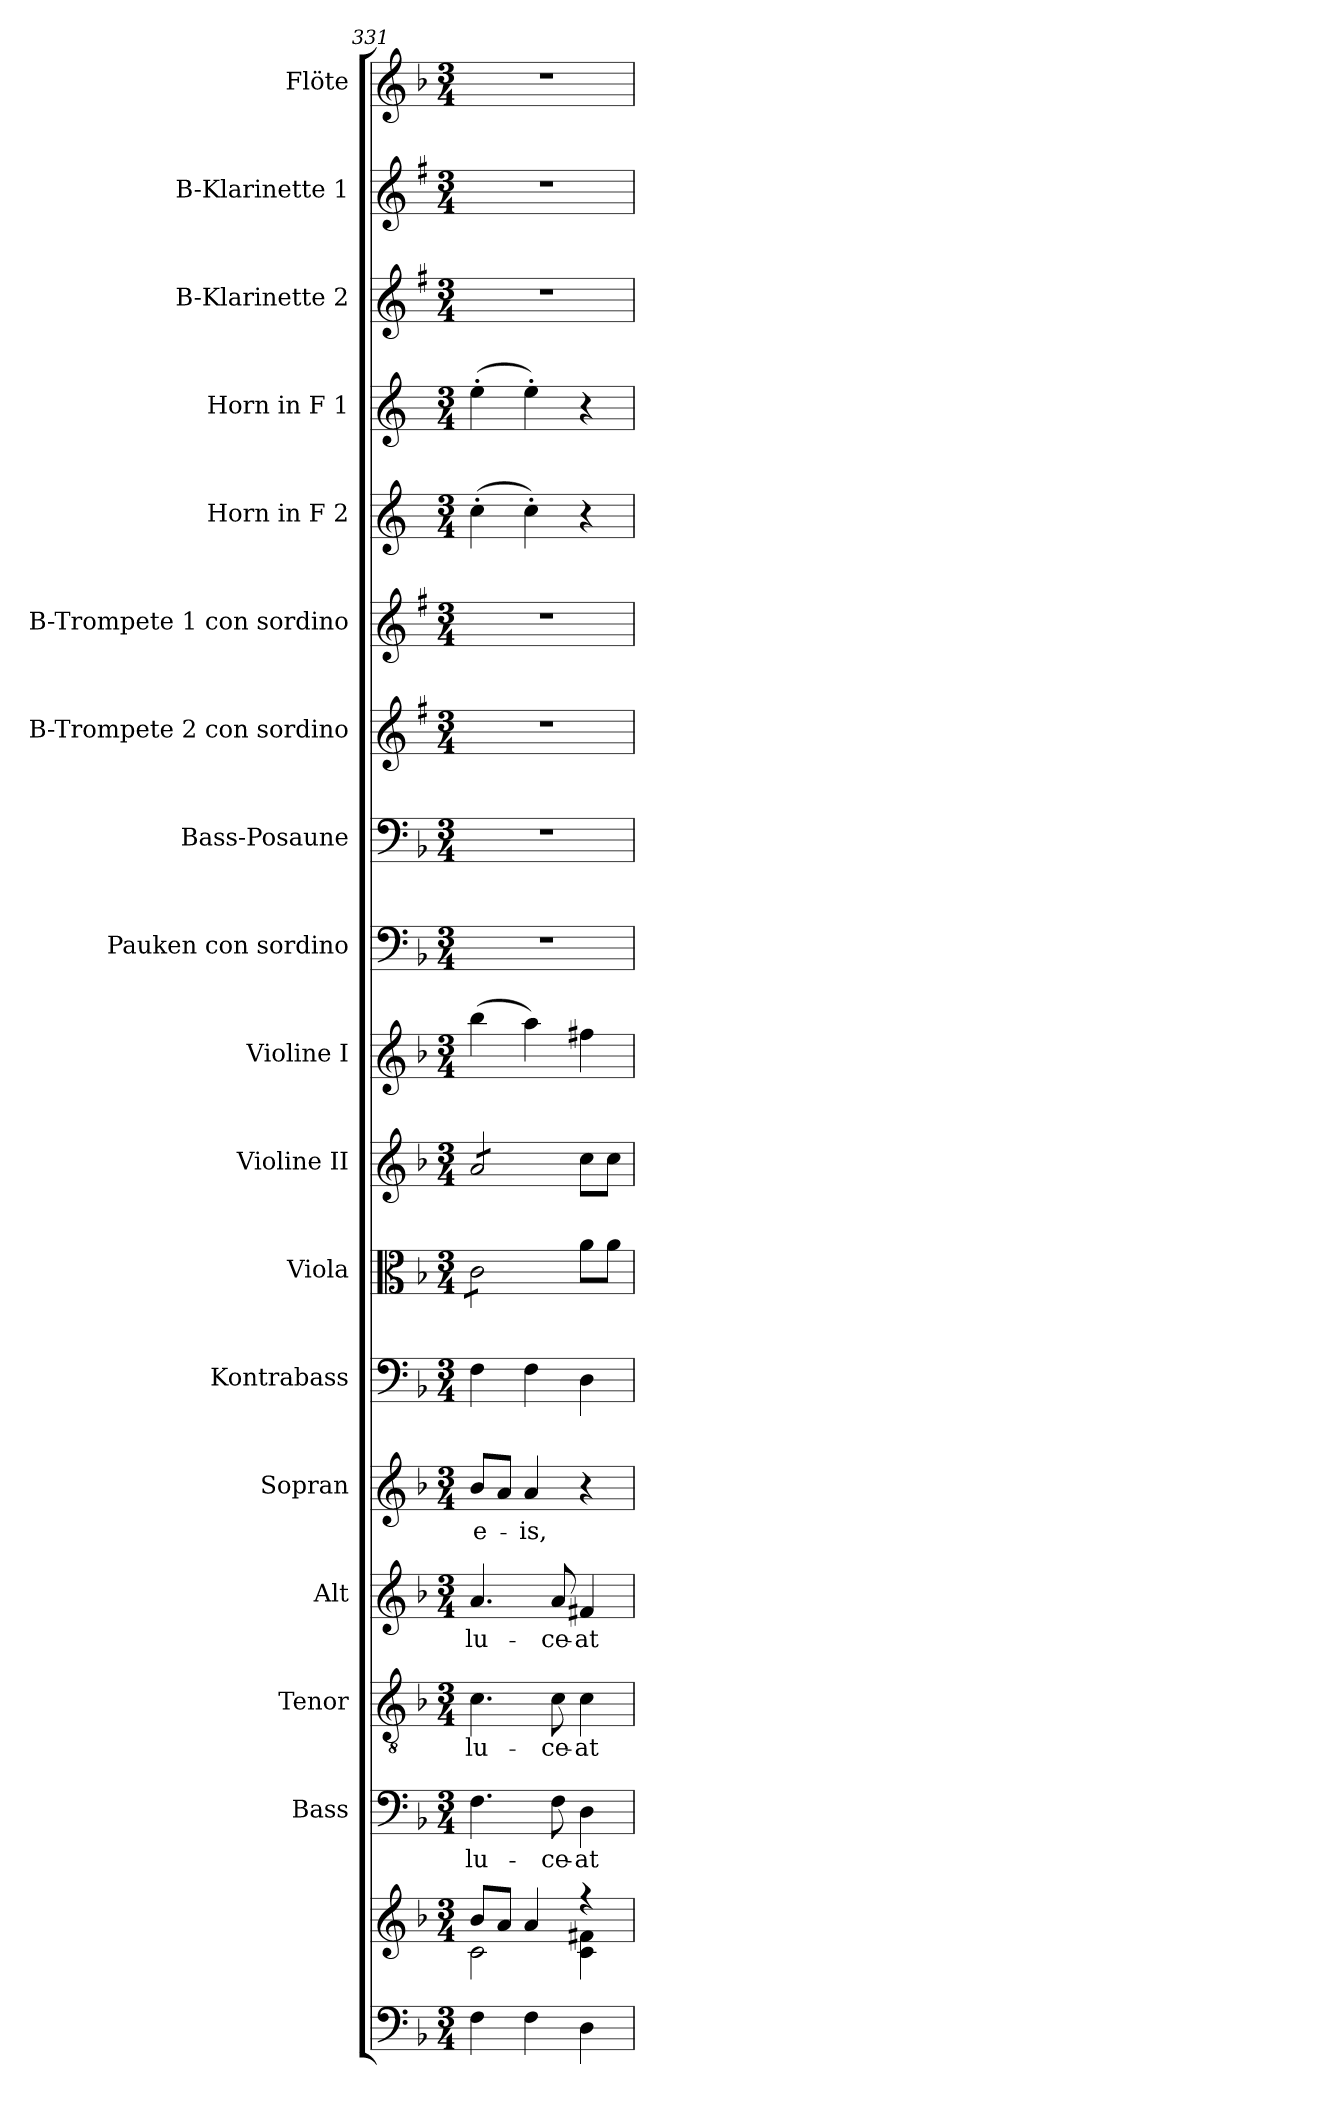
**kern	**kern	**kern	**text	**kern	**text	**kern	**text	**kern	**text	**kern	**kern	**kern	**kern	**kern	**kern	**kern	**kern	**kern	**kern	**kern	**kern	**kern
*part18	*part18	*part17	*part17	*part16	*part16	*part15	*part15	*part14	*part14	*part13	*part12	*part11	*part10	*part9	*part8	*part7	*part6	*part5	*part4	*part3	*part2	*part1
*staff19	*staff18	*staff17	*staff17	*staff16	*staff16	*staff15	*staff15	*staff14	*staff14	*staff13	*staff12	*staff11	*staff10	*staff9	*staff8	*staff7	*staff6	*staff5	*staff4	*staff3	*staff2	*staff1
*	*	*I"Bass	*	*I"Tenor	*	*I"Alt	*	*I"Sopran	*	*I"Kontrabass	*I"Viola	*I"Violine II	*I"Violine I	*I"Pauken con sordino	*I"Bass-Posaune	*I"B-Trompete 2 con sordino	*I"B-Trompete 1 con sordino	*I"Horn in F 2	*I"Horn in F 1	*I"B-Klarinette 2	*I"B-Klarinette 1	*I"Flöte
*	*	*I'B.	*	*I'T.	*	*I'A.	*	*I'S.	*	*I'Kb.	*I'Vla.	*I'Vl. II	*I'Vl. I	*I'Pk.	*I'B. Pos.	*I'B Trp. 2	*I'B Trp. 1	*	*	*I'B Kl. 2	*I'B Kl. 1	*I'Fl.
*clefF4	*clefG2	*clefF4	*	*clefGv2	*	*clefG2	*	*clefG2	*	*clefF4	*clefC3	*clefG2	*clefG2	*clefF4	*clefF4	*clefG2	*clefG2	*clefG2	*clefG2	*clefG2	*clefG2	*clefG2
*	*	*	*	*	*	*	*	*	*	*ITrd7c12	*	*	*	*	*	*ITrd1c2	*ITrd1c2	*ITrd4c7	*ITrd4c7	*ITrd1c2	*ITrd1c2	*
*k[b-]	*k[b-]	*k[b-]	*	*k[b-]	*	*k[b-]	*	*k[b-]	*	*k[b-]	*k[b-]	*k[b-]	*k[b-]	*k[b-]	*k[b-]	*k[b-]	*k[b-]	*k[b-]	*k[b-]	*k[b-]	*k[b-]	*k[b-]
*F:	*F:	*F:	*	*F:	*	*F:	*	*F:	*	*F:	*F:	*F:	*F:	*F:	*F:	*F:	*F:	*F:	*F:	*F:	*F:	*F:
*M3/4	*M3/4	*M3/4	*	*M3/4	*	*M3/4	*	*M3/4	*	*M3/4	*M3/4	*M3/4	*M3/4	*M3/4	*M3/4	*M3/4	*M3/4	*M3/4	*M3/4	*M3/4	*M3/4	*M3/4
=331	=331	=331	=331	=331	=331	=331	=331	=331	=331	=331	=331	=331	=331	=331	=331	=331	=331	=331	=331	=331	=331	=331
*	*^	*	*	*	*	*	*	*	*	*	*	*	*	*	*	*	*	*	*	*	*	*
!	!	!	!	!LO:LY:b	!	!LO:LY:b	!	!LO:LY:b	!	!LO:LY:b	!	!	!	!	!	!	!	!	!	!	!	!	!
*	*	*	*	*	*	*	*	*	*	*	*	*tremolo	*	*	*	*	*	*	*	*	*	*	*
*	*	*	*	*	*	*	*	*	*	*	*	*	*tremolo	*	*	*	*	*	*	*	*	*	*
4F\	8b-/L	2c\	4.F\	lu-	4.c\	lu-	4.a/	lu-	8b-/L	e-	4FF\	8c\L	8a/L	(>4bb-\	2.r	2.r	2.r	2.r	(>4f'>\	(>4a'>\	2.r	2.r	2.r
.	8a/J	.	.	.	.	.	.	.	8a/J	.	.	8c\	8a/	.	.	.	.	.	.	.	.	.	.
!	!	!	!	!	!	!	!	!	!	!LO:LY:b	!	!	!	!	!	!	!	!	!	!	!	!	!
4F\	4a/	.	.	.	.	.	.	.	4a/	-is,	4FF\	8c\	8a/	4aa\)	.	.	.	.	4f'>\)	4a'>\)	.	.	.
!	!	!	!	!LO:LY:b	!	!LO:LY:b	!	!LO:LY:b	!	!	!	!	!	!	!	!	!	!	!	!	!	!	!
.	.	.	8F\	-ce-	8c\	-ce-	8a/	-ce-	.	.	.	8c\J	8a/J	.	.	.	.	.	.	.	.	.	.
*	*	*	*	*	*	*	*	*	*	*	*	*	*Xtremolo	*	*	*	*	*	*	*	*	*	*
*	*	*	*	*	*	*	*	*	*	*	*	*Xtremolo	*	*	*	*	*	*	*	*	*	*	*
!	!	!	!	!LO:LY:b	!	!LO:LY:b	!	!LO:LY:b	!	!	!	!	!	!	!	!	!	!	!	!	!	!	!
4D\	4ree	4c\ 4f#X\	4D\	-at	4c\	-at	4f#X/	-at	4r	.	4DD\	8a\L	8cc\L	4ff#X\	.	.	.	.	4r	4r	.	.	.
.	.	.	.	.	.	.	.	.	.	.	.	8a\J	8cc\J	.	.	.	.	.	.	.	.	.	.
*	*v	*v	*	*	*	*	*	*	*	*	*	*	*	*	*	*	*	*	*	*	*	*	*
=	=	=	=	=	=	=	=	=	=	=	=	=	=	=	=	=	=	=	=	=	=	=
*-	*-	*-	*-	*-	*-	*-	*-	*-	*-	*-	*-	*-	*-	*-	*-	*-	*-	*-	*-	*-	*-	*-
